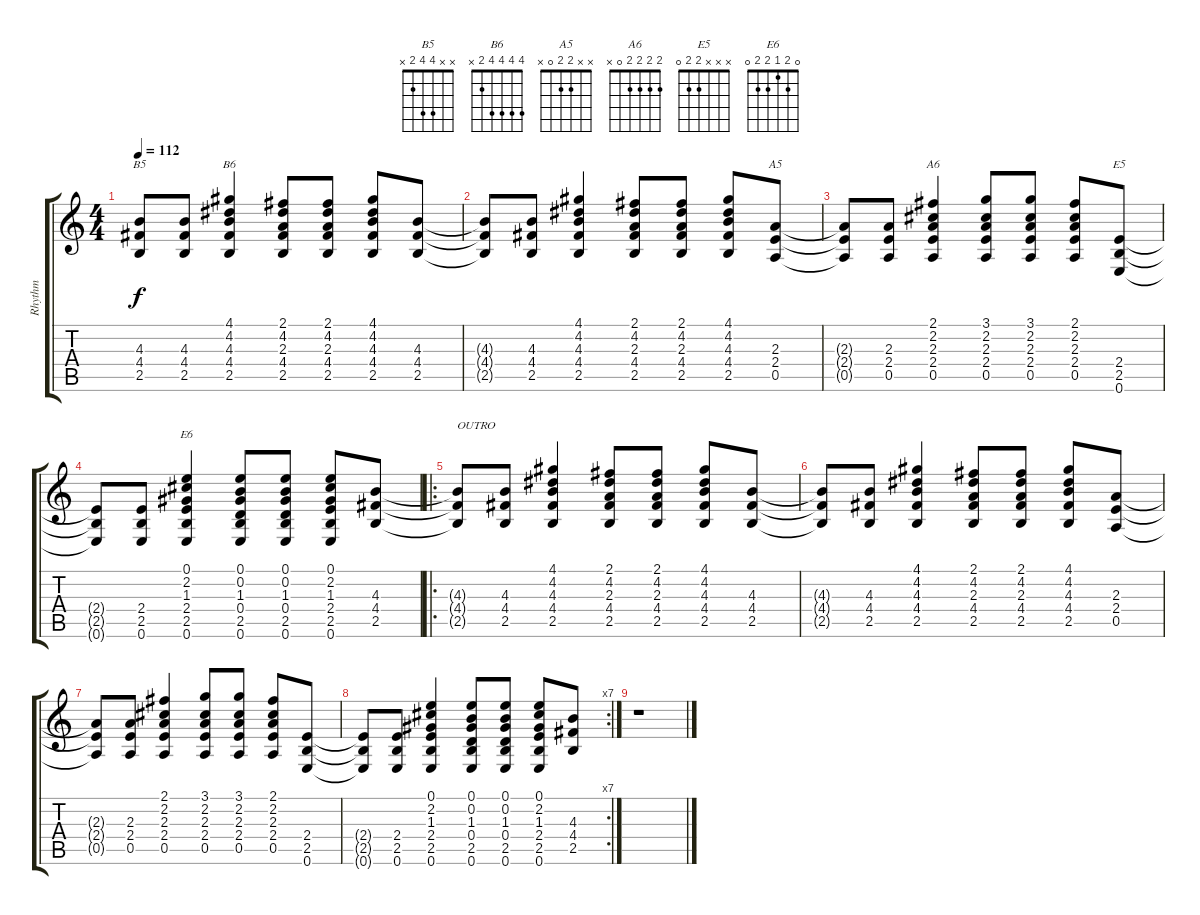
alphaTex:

\track ("Rhythm" "Rhythm") {instrument distortionguitar}
\staff {score tabs}
\tuning (E4 B3 G3 D3 A2 E2) {hide}
\chord ("B5" x x 4 4 2 x)
\chord ("B6" 4 4 4 4 2 x)
\chord ("A5" x x 2 2 0 x)
\chord ("A6" 2 2 2 2 0 x)
\chord ("E5" x x x 2 2 0)
\chord ("E6" 0 2 1 2 2 0)
\ts (4 4)
\tempo 112
\clef g2
\ks c
(4.3 4.4 2.5).8{ch "B5" dy f} (4.3 4.4 2.5).8 (4.1 4.2 4.3 4.4 2.5).4{ch "B6"} (2.1 4.2 2.3 4.4 2.5).8 (2.1 4.2 2.3 4.4 2.5).8 (4.1 4.2 4.3 4.4 2.5).8 (4.3 4.4 2.5).8 |
(4.3{t} 4.4{t} 2.5{t}).8 (4.3 4.4 2.5).8 (4.1 4.2 4.3 4.4 2.5).4 (2.1 4.2 2.3 4.4 2.5).8 (2.1 4.2 2.3 4.4 2.5).8 (4.1 4.2 4.3 4.4 2.5).8 (2.3 2.4 0.5).8{ch "A5"} |
(2.3{t} 2.4{t} 0.5{t}).8 (2.3 2.4 0.5).8 (2.1 2.2 2.3 2.4 0.5).4{ch "A6"} (3.1 2.2 2.3 2.4 0.5).8 (3.1 2.2 2.3 2.4 0.5).8 (2.1 2.2 2.3 2.4 0.5).8 (2.4 2.5 0.6).8{ch "E5"} |
(2.4{t} 2.5{t} 0.6{t}).8 (2.4 2.5 0.6).8 (0.1 2.2 1.3 2.4 2.5 0.6).4{ch "E6"} (0.1 0.2 1.3 0.4 2.5 0.6).8 (0.1 0.2 1.3 0.4 2.5 0.6).8 (0.1 2.2 1.3 2.4 2.5 0.6).8 (4.3 4.4 2.5).8 |
\ro
(4.3{t} 4.4{t} 2.5{t}).8{txt "OUTRO"} (4.3 4.4 2.5).8 (4.1 4.2 4.3 4.4 2.5).4 (2.1 4.2 2.3 4.4 2.5).8 (2.1 4.2 2.3 4.4 2.5).8 (4.1 4.2 4.3 4.4 2.5).8 (4.3 4.4 2.5).8 |
(4.3{t} 4.4{t} 2.5{t}).8 (4.3 4.4 2.5).8 (4.1 4.2 4.3 4.4 2.5).4 (2.1 4.2 2.3 4.4 2.5).8 (2.1 4.2 2.3 4.4 2.5).8 (4.1 4.2 4.3 4.4 2.5).8 (2.3 2.4 0.5).8 |
(2.3{t} 2.4{t} 0.5{t}).8 (2.3 2.4 0.5).8 (2.1 2.2 2.3 2.4 0.5).4 (3.1 2.2 2.3 2.4 0.5).8 (3.1 2.2 2.3 2.4 0.5).8 (2.1 2.2 2.3 2.4 0.5).8 (2.4 2.5 0.6).8 |
\rc 7
(2.4{t} 2.5{t} 0.6{t}).8 (2.4 2.5 0.6).8 (0.1 2.2 1.3 2.4 2.5 0.6).4 (0.1 0.2 1.3 0.4 2.5 0.6).8 (0.1 0.2 1.3 0.4 2.5 0.6).8 (0.1 2.2 1.3 2.4 2.5 0.6).8 (4.3 4.4 2.5).8 |
r.1
